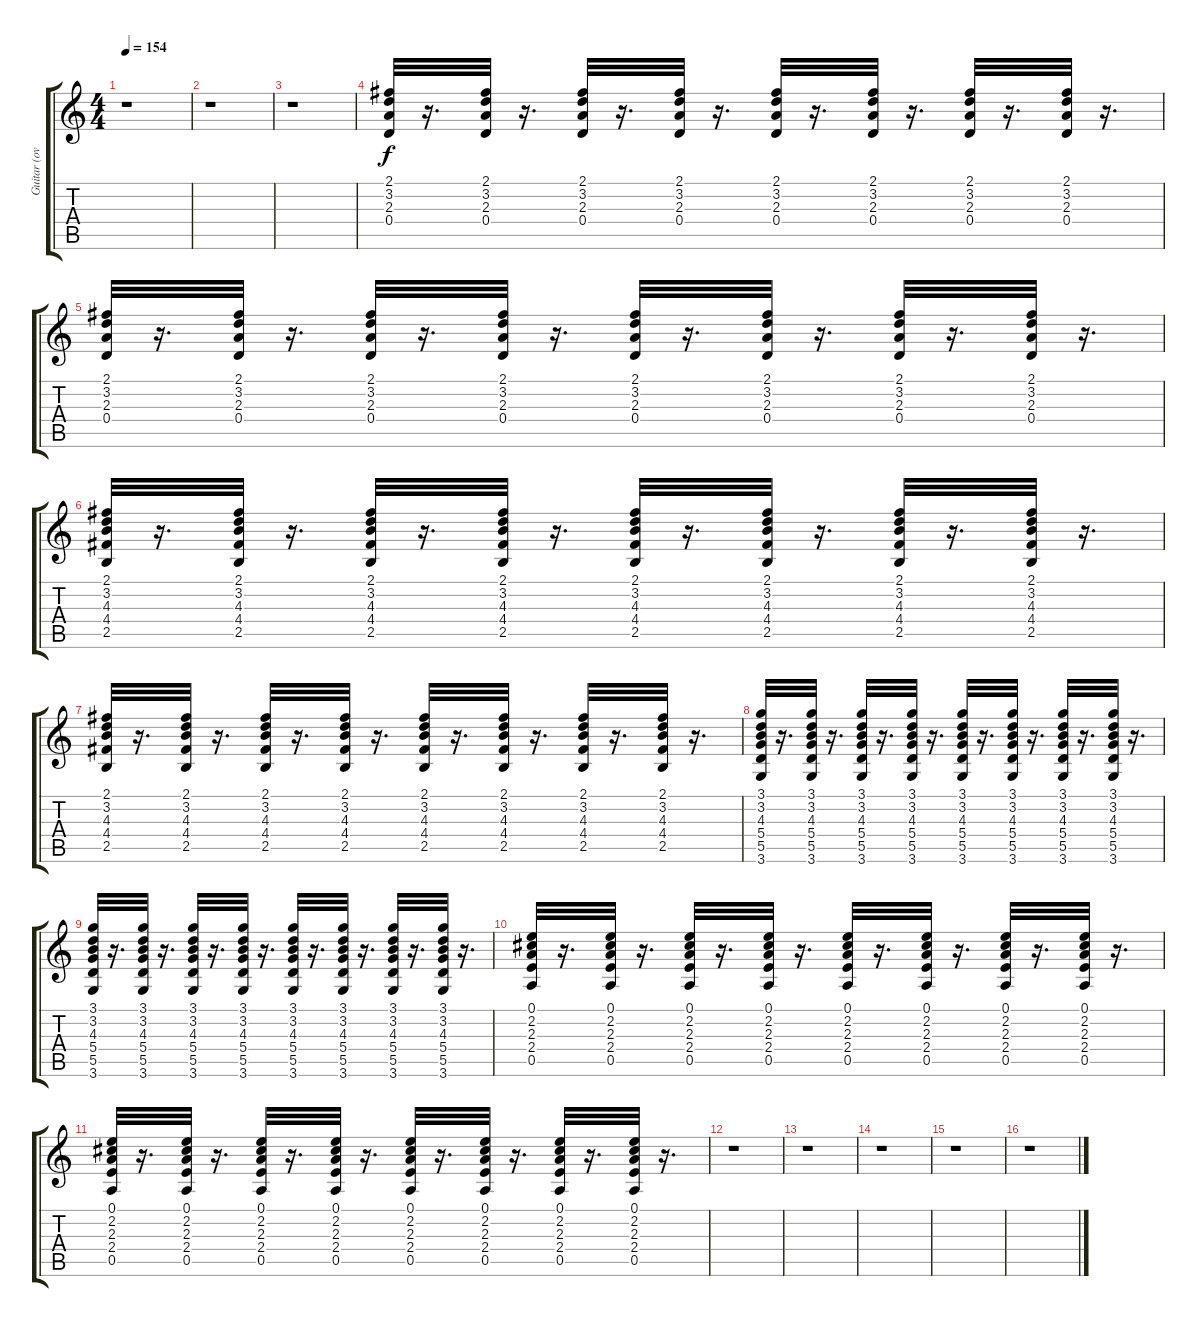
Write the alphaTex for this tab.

\track ("Guitar (overdrive)" "Guitar (ov") {instrument overdrivenguitar}
\staff {score tabs}
\tuning (E4 B3 G3 D3 A2 E2) {hide}
\ts (4 4)
\tempo 154
\clef g2
\ks c
r.1{dy f} |
r.1 |
r.1 |
(2.1 3.2 2.3 0.4).32 r.16{d} (2.1 3.2 2.3 0.4).32 r.16{d} (2.1 3.2 2.3 0.4).32 r.16{d} (2.1 3.2 2.3 0.4).32 r.16{d} (2.1 3.2 2.3 0.4).32 r.16{d} (2.1 3.2 2.3 0.4).32 r.16{d} (2.1 3.2 2.3 0.4).32 r.16{d} (2.1 3.2 2.3 0.4).32 r.16{d} |
(2.1 3.2 2.3 0.4).32 r.16{d} (2.1 3.2 2.3 0.4).32 r.16{d} (2.1 3.2 2.3 0.4).32 r.16{d} (2.1 3.2 2.3 0.4).32 r.16{d} (2.1 3.2 2.3 0.4).32 r.16{d} (2.1 3.2 2.3 0.4).32 r.16{d} (2.1 3.2 2.3 0.4).32 r.16{d} (2.1 3.2 2.3 0.4).32 r.16{d} |
(2.1 3.2 4.3 4.4 2.5).32 r.16{d} (2.1 3.2 4.3 4.4 2.5).32 r.16{d} (2.1 3.2 4.3 4.4 2.5).32 r.16{d} (2.1 3.2 4.3 4.4 2.5).32 r.16{d} (2.1 3.2 4.3 4.4 2.5).32 r.16{d} (2.1 3.2 4.3 4.4 2.5).32 r.16{d} (2.1 3.2 4.3 4.4 2.5).32 r.16{d} (2.1 3.2 4.3 4.4 2.5).32 r.16{d} |
(2.1 3.2 4.3 4.4 2.5).32 r.16{d} (2.1 3.2 4.3 4.4 2.5).32 r.16{d} (2.1 3.2 4.3 4.4 2.5).32 r.16{d} (2.1 3.2 4.3 4.4 2.5).32 r.16{d} (2.1 3.2 4.3 4.4 2.5).32 r.16{d} (2.1 3.2 4.3 4.4 2.5).32 r.16{d} (2.1 3.2 4.3 4.4 2.5).32 r.16{d} (2.1 3.2 4.3 4.4 2.5).32 r.16{d} |
(3.1 3.2 4.3 5.4 5.5 3.6).32 r.16{d} (3.1 3.2 4.3 5.4 5.5 3.6).32 r.16{d} (3.1 3.2 4.3 5.4 5.5 3.6).32 r.16{d} (3.1 3.2 4.3 5.4 5.5 3.6).32 r.16{d} (3.1 3.2 4.3 5.4 5.5 3.6).32 r.16{d} (3.1 3.2 4.3 5.4 5.5 3.6).32 r.16{d} (3.1 3.2 4.3 5.4 5.5 3.6).32 r.16{d} (3.1 3.2 4.3 5.4 5.5 3.6).32 r.16{d} |
(3.1 3.2 4.3 5.4 5.5 3.6).32 r.16{d} (3.1 3.2 4.3 5.4 5.5 3.6).32 r.16{d} (3.1 3.2 4.3 5.4 5.5 3.6).32 r.16{d} (3.1 3.2 4.3 5.4 5.5 3.6).32 r.16{d} (3.1 3.2 4.3 5.4 5.5 3.6).32 r.16{d} (3.1 3.2 4.3 5.4 5.5 3.6).32 r.16{d} (3.1 3.2 4.3 5.4 5.5 3.6).32 r.16{d} (3.1 3.2 4.3 5.4 5.5 3.6).32 r.16{d} |
(0.1 2.2 2.3 2.4 0.5).32 r.16{d} (0.1 2.2 2.3 2.4 0.5).32 r.16{d} (0.1 2.2 2.3 2.4 0.5).32 r.16{d} (0.1 2.2 2.3 2.4 0.5).32 r.16{d} (0.1 2.2 2.3 2.4 0.5).32 r.16{d} (0.1 2.2 2.3 2.4 0.5).32 r.16{d} (0.1 2.2 2.3 2.4 0.5).32 r.16{d} (0.1 2.2 2.3 2.4 0.5).32 r.16{d} |
(0.1 2.2 2.3 2.4 0.5).32 r.16{d} (0.1 2.2 2.3 2.4 0.5).32 r.16{d} (0.1 2.2 2.3 2.4 0.5).32 r.16{d} (0.1 2.2 2.3 2.4 0.5).32 r.16{d} (0.1 2.2 2.3 2.4 0.5).32 r.16{d} (0.1 2.2 2.3 2.4 0.5).32 r.16{d} (0.1 2.2 2.3 2.4 0.5).32 r.16{d} (0.1 2.2 2.3 2.4 0.5).32 r.16{d} |
r.1 |
r.1 |
r.1 |
r.1 |
r.1
